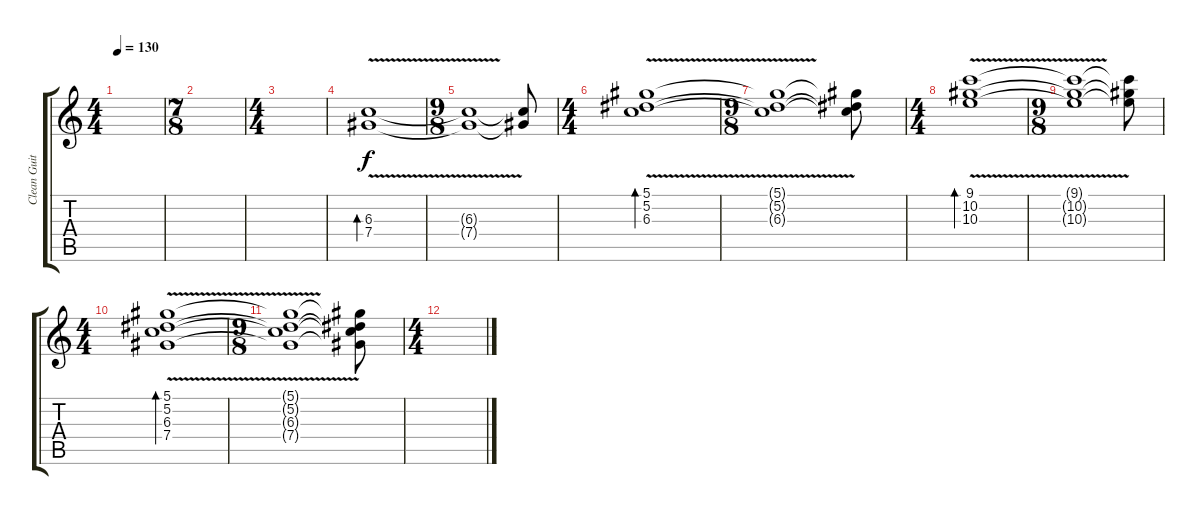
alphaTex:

\track ("Clean Guitar" "Clean Guit") {instrument electricguitarjazz}
\staff {score tabs}
\tuning (Eb4 Bb3 Gb3 Db3 Ab2 Eb2) {hide}
\ts (4 4)
\tempo 130
\clef g2
\ks c
|
\ts (7 8)
|
\ts (4 4)
|
(6.3{v} 7.4{v}).1{bd 120} |
\ts (9 8)
(6.3{t} 7.4{t}).1 (6.3{t} 7.4{t}).8 |
\ts (4 4)
(5.1{v} 5.2{v} 6.3{v}).1{bd 120} |
\ts (9 8)
(5.1{t} 5.2{t} 6.3{t}).1 (5.1{t} 5.2{t} 6.3{t}).8 |
\ts (4 4)
(9.1{v} 10.2{v} 10.3{v}).1{bd 120} |
\ts (9 8)
(9.1{t} 10.2{t} 10.3{t}).1 (9.1{t} 10.2{t} 10.3{t}).8 |
\ts (4 4)
(5.1{v} 5.2{v} 6.3 7.4{v}).1{bd 120} |
\ts (9 8)
(5.1{t} 5.2{t} 6.3{t} 7.4{t}).1 (5.1{t} 5.2{t} 6.3{t} 7.4{t}).8 |
\ts (4 4)
